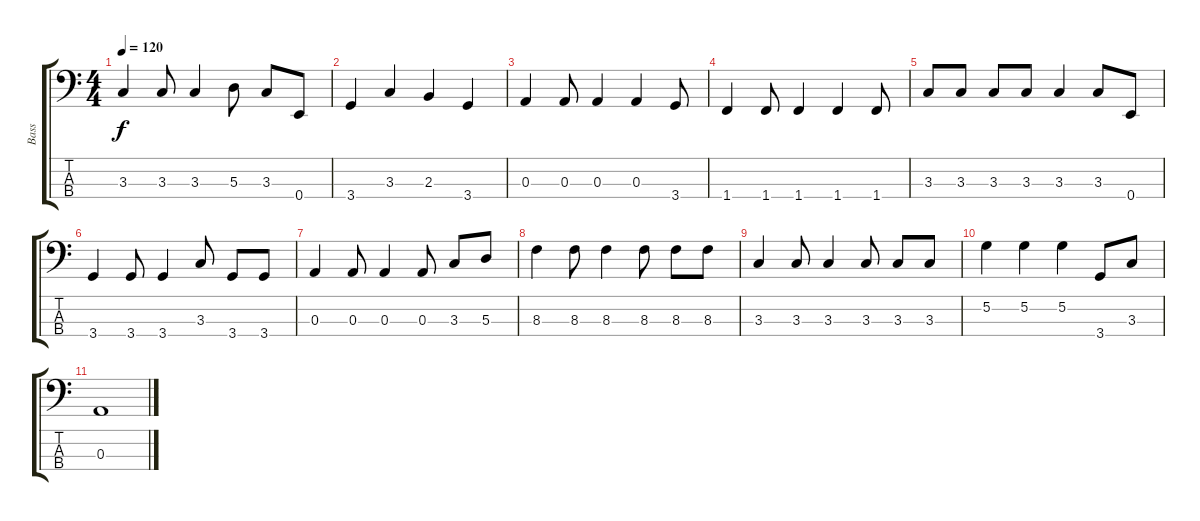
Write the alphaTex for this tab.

\track ("Bass" "Bass") {instrument electricbassfinger}
\staff {score tabs}
\tuning (G2 D2 A1 E1) {hide}
\ts (4 4)
\tempo 120
\clef f4
\ks c
3.3.4{dy f} 3.3.8 3.3.4 5.3.8 3.3.8 0.4.8 |
3.4.4 3.3.4 2.3.4 3.4.4 |
0.3.4 0.3.8 0.3.4 0.3.4 3.4.8 |
1.4.4 1.4.8 1.4.4 1.4.4 1.4.8 |
3.3.8 3.3.8 3.3.8 3.3.8 3.3.4 3.3.8 0.4.8 |
3.4.4 3.4.8 3.4.4 3.3.8 3.4.8 3.4.8 |
0.3.4 0.3.8 0.3.4 0.3.8 3.3.8 5.3.8 |
8.3.4 8.3.8 8.3.4 8.3.8 8.3.8 8.3.8 |
3.3.4 3.3.8 3.3.4 3.3.8 3.3.8 3.3.8 |
5.2.4 5.2.4 5.2.4 3.4.8 3.3.8 |
0.3.1
